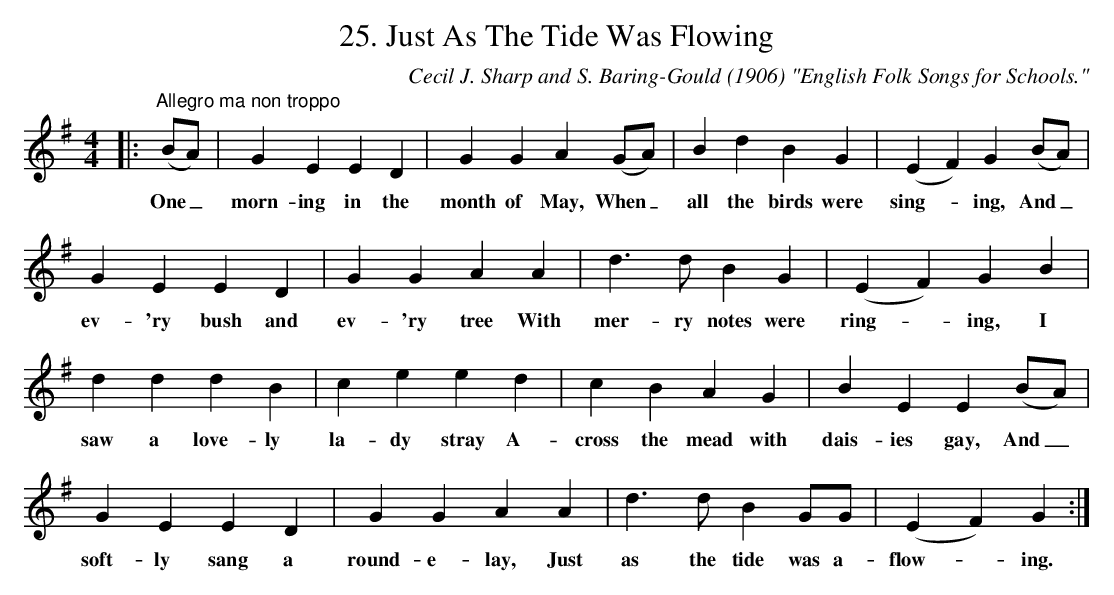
X:1
T:25. Just As The Tide Was Flowing
C:Cecil J. Sharp and S. Baring-Gould (1906) "English Folk Songs for Schools."
L:1/4
M:4/4
K:G
|:"^Allegro ma non troppo" (B/A/) | G E E D | G G A (G/A/) | B d B G | (E F) G (B/A/) |$ G E E D |
w: One _|morn- ing in the|month of May, When _|all the birds were|sing- * ing, And _|ev- 'ry bush and|
G G A A | d3/2 d/ B G | (E F) G B |$ d d d B | c e e d | c B A G | B E E (B/A/) |$ G E E D |
w: ev- 'ry tree With|mer- ry notes were|ring- * ing, I|saw a love- ly|la- dy stray A-|cross the mead with|dais- ies gay, And _|soft- ly sang a|
G G A A | d3/2 d/ B G/G/ | (E F) G :|
w: round- e- lay, Just|as the tide was a-|flow- * ing.|
